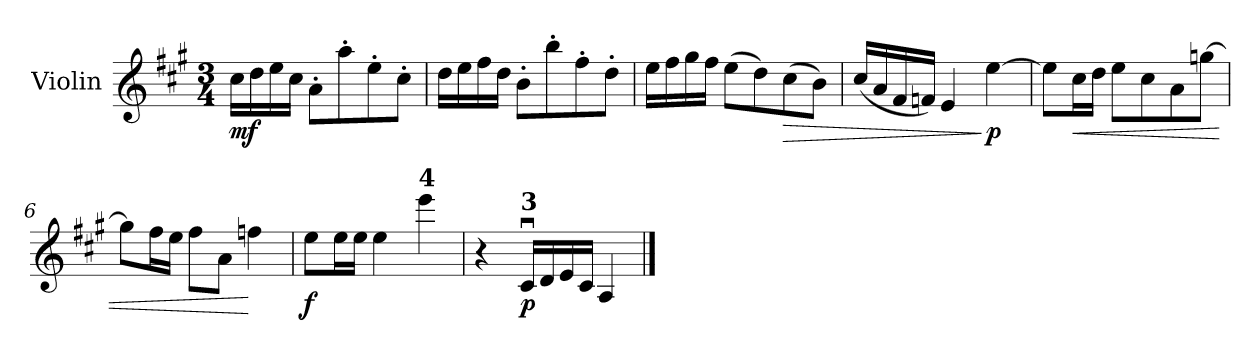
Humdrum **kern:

**kern	**dynam
*part1	*part1
*staff1	*staff1
*I"Violin	*
*I'Vln.	*
!!LO:PB:g=z
*clefG2	*
*k[f#c#g#]	*
*A:	*
*M3/4	*
=1	=1
16cc#i\LL	mf
16ddi\	.
16eei\	.
16cc#i\JJ	.
8a'i\L	.
8aa'i\	.
8ee'i\	.
8cc#'i\J	.
=2	=2
16ddi\LL	.
16eei\	.
16ff#i\	.
16ddi\JJ	.
8b'i\L	.
8bb'i\	.
8ff#'i\	.
8dd'i\J	.
=3	=3
16eei\LL	.
16ff#i\	.
16gg#i\	.
16ff#i\JJ	.
(8eei\L	.
8ddi\)	.
!	!LO:HP:b
(8cc#i\	>
8bi\J)	.
=4	=4
(16cc#i/LL	.
16ai/	.
16f#i/	.
16fni/JJ)	.
4ei/	.
[>4eei\	] p
!!LO:LB:g=z
=5	=5
8eei\L]	.
!	!LO:HP:b
16cc#i\L	<
16ddi\JJ	.
8eei\L	.
8cc#i\	.
8ai\	.
[>8ggni\J	.
=6	=6
8ggi\L]	.
16ff#i\L	.
16eei\JJ	.
8ff#i\L	.
8ai\J	.
4ffni\	[
=7	=7
8eei\L	f
16eei\L	.
16eei\JJ	.
4eei\	.
!LO:TX:a:B:t=4	!
4eeei\	.
=8	=8
4r	.
!LO:TX:a:B:t=3	!
16c#ui/LL	p
16di/	.
16ei/	.
16c#i/JJ	.
4Ai/	.
==	==
*-	*-
